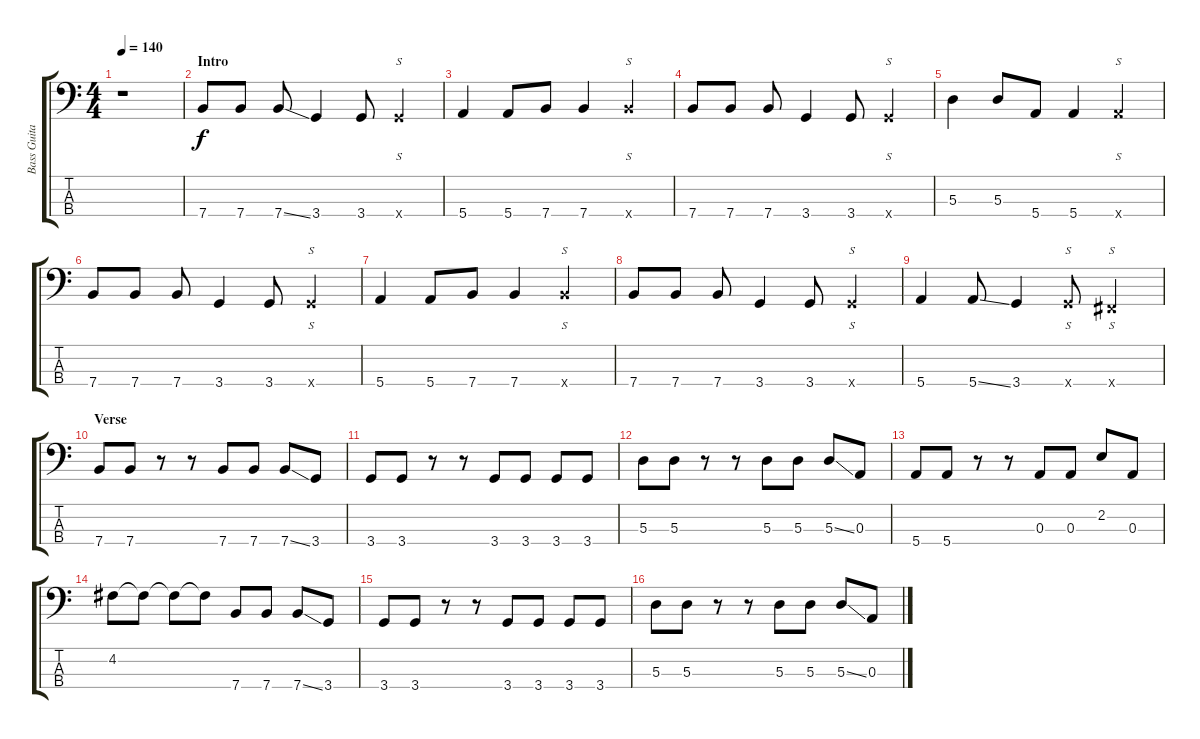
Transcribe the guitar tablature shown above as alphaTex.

\track ("Bass Guitar" "Bass Guita") {instrument electricbasspick}
\staff {score tabs}
\tuning (G2 D2 A1 E1) {hide}
\ts (4 4)
\tempo 140
\clef f4
\ks c
r.1{dy f instrument electricbasspick} |
\section ("" "Intro")
7.4.8 7.4.8 7.4{ss}.8 3.4.4 3.4.8 3.4{x}.4{s} |
5.4.4 5.4.8 7.4.8 7.4.4 7.4{x}.4{s} |
7.4.8 7.4.8 7.4.8 3.4.4 3.4.8 3.4{x}.4{s} |
5.3.4 5.3.8 5.4.8 5.4.4 5.4{x}.4{s} |
7.4.8 7.4.8 7.4.8 3.4.4 3.4.8 3.4{x}.4{s} |
5.4.4 5.4.8 7.4.8 7.4.4 7.4{x}.4{s} |
7.4.8 7.4.8 7.4.8 3.4.4 3.4.8 3.4{x}.4{s} |
5.4.4 5.4{ss}.8 3.4.4 3.4{x}.8{s} 2.4{x}.4{s} |
\section ("" "Verse")
7.4.8 7.4.8 r.8 r.8 7.4.8 7.4.8 7.4{ss}.8 3.4.8 |
3.4.8 3.4.8 r.8 r.8 3.4.8 3.4.8 3.4.8 3.4.8 |
5.3.8 5.3.8 r.8 r.8 5.3.8 5.3.8 5.3{ss}.8 0.3.8 |
5.4.8 5.4.8 r.8 r.8 0.3.8 0.3.8 2.2.8 0.3.8 |
4.2.8 4.2{t}.8 4.2{t}.8 4.2{t}.8 7.4.8 7.4.8 7.4{ss}.8 3.4.8 |
3.4.8 3.4.8 r.8 r.8 3.4.8 3.4.8 3.4.8 3.4.8 |
5.3.8 5.3.8 r.8 r.8 5.3.8 5.3.8 5.3{ss}.8 0.3.8
